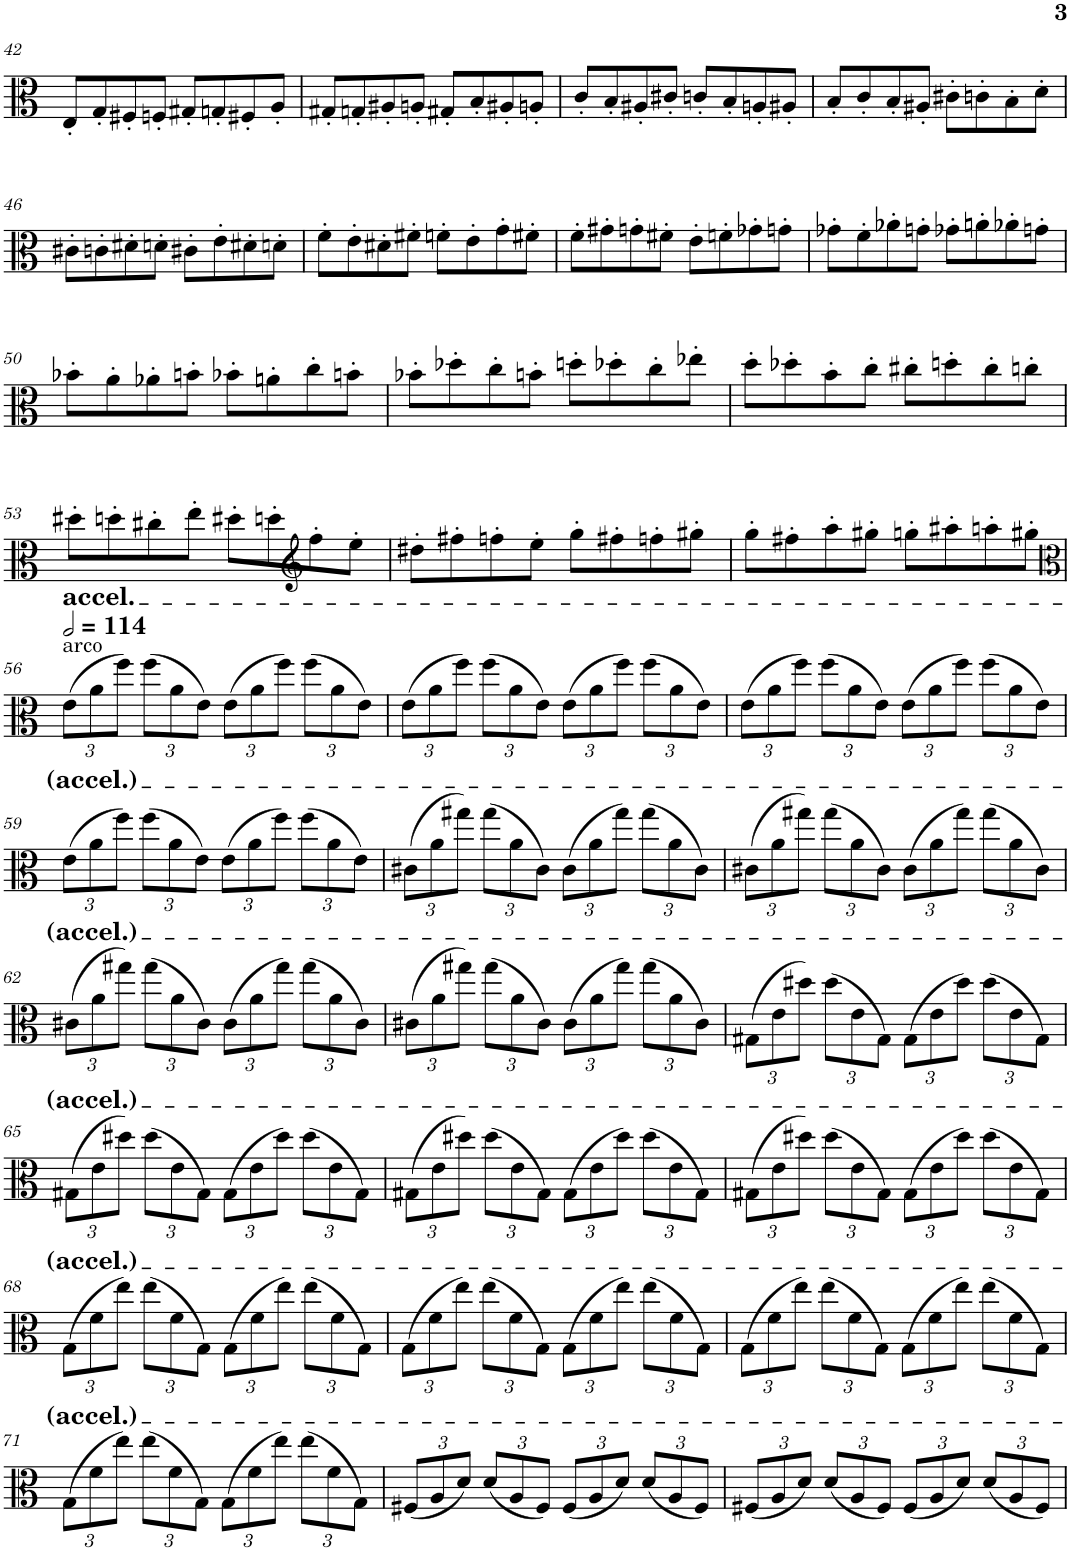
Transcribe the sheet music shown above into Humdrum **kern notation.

**kern
*part1
*staff1
*I"Viola
*I'Vla.
!!LO:PB:g=z
*clefC3
*k[]
*M4/4
=42
8E'/L
8G'/
8F#X'/
8Fn'/J
8G#X'/L
8Gn'/
8F#X'/
8A'/J
=43
8G#X'/L
8Gn'/
8A#X'/
8An'/J
8G#X'/L
8B'/
8A#X'/
8An'/J
=44
8c'/L
8B'/
8A#X'/
8c#X'/J
8cn'/L
8B'/
8An'/
8A#X'/J
=45
8B'/L
8c'/
8B'/
8A#X'/J
8c#X'\L
8cn'\
8B'\
8d'\J
!!LO:LB:g=z
=46
8c#X'\L
8cn'\
8d#X'\
8dn'\J
8c#X'\L
8e'\
8d#X'\
8dn'\J
=47
8f'\L
8e'\
8d#X'\
8f#X'\J
8fn'\L
8e'\
8g'\
8f#X'\J
=48
8f'\L
8g#X'\
8gn'\
8f#X'\J
8e'\L
8fn'\
8g-X'\
8gn'\J
=49
8g-X'\L
8f'\
8a-X'\
8gn'\J
8g-X'\L
8an'\
8a-X'\
8gn'\J
!!LO:LB:g=z
=50
8b-X'\L
8a'\
8a-X'\
8bn'\J
8b-X'\L
8an'\
8cc'\
8bn'\J
=51
8b-X'\L
8dd-X'\
8cc'\
8bn'\J
8ddn'\L
8dd-X'\
8cc'\
8ee-X'\J
=52
8dd'\L
8dd-X'\
8b'\
8cc'\J
8cc#X'\L
8ddn'\
8cc#'\
8ccn'\J
!!LO:LB:g=z
=53
8dd#X'\L
8ddn'\
8cc#X'\
8ee'\J
8dd#X'\L
8ddn'\
*clefG2
8ff'\
8ee'\J
=54
8dd#X'\L
8ff#X'\
8ffn'\
8ee'\J
8gg'\L
8ff#X'\
8ffn'\
8gg#X'\J
=55
8gg'\L
8ff#X'\
8aa'\
8gg#X'\J
8ggn'\L
8aa#X'\
8aan'\
8gg#X'\J
!!LO:LB:g=z
=56
*clefC3
*Xbrackettup
*MM228
!LO:TX:a:t=arco
!LO:TX:a:t=accel.
(12e\L
12a\
12ff\J)
(12ff\L
12a\
12e\J)
(12e\L
12a\
12ff\J)
(12ff\L
12a\
12e\J)
=57
(12e\L
12a\
12ff\J)
(12ff\L
12a\
12e\J)
(12e\L
12a\
12ff\J)
(12ff\L
12a\
12e\J)
=58
(12e\L
12a\
12ff\J)
(12ff\L
12a\
12e\J)
(12e\L
12a\
12ff\J)
(12ff\L
12a\
12e\J)
!!LO:LB:g=z
=59
(12e\L
12a\
12ff\J)
(12ff\L
12a\
12e\J)
(12e\L
12a\
12ff\J)
(12ff\L
12a\
12e\J)
=60
(12c#X\L
12a\
12gg#X\J)
(12gg#\L
12a\
12c#\J)
(12c#\L
12a\
12gg#\J)
(12gg#\L
12a\
12c#\J)
=61
(12c#X\L
12a\
12gg#X\J)
(12gg#\L
12a\
12c#\J)
(12c#\L
12a\
12gg#\J)
(12gg#\L
12a\
12c#\J)
!!LO:LB:g=z
=62
(12c#X\L
12a\
12gg#X\J)
(12gg#\L
12a\
12c#\J)
(12c#\L
12a\
12gg#\J)
(12gg#\L
12a\
12c#\J)
=63
(12c#X\L
12a\
12gg#X\J)
(12gg#\L
12a\
12c#\J)
(12c#\L
12a\
12gg#\J)
(12gg#\L
12a\
12c#\J)
=64
(12G#X\L
12e\
12dd#X\J)
(12dd#\L
12e\
12G#\J)
(12G#\L
12e\
12dd#\J)
(12dd#\L
12e\
12G#\J)
!!LO:LB:g=z
=65
(12G#X\L
12e\
12dd#X\J)
(12dd#\L
12e\
12G#\J)
(12G#\L
12e\
12dd#\J)
(12dd#\L
12e\
12G#\J)
=66
(12G#X\L
12e\
12dd#X\J)
(12dd#\L
12e\
12G#\J)
(12G#\L
12e\
12dd#\J)
(12dd#\L
12e\
12G#\J)
=67
(12G#X\L
12e\
12dd#X\J)
(12dd#\L
12e\
12G#\J)
(12G#\L
12e\
12dd#\J)
(12dd#\L
12e\
12G#\J)
!!LO:LB:g=z
=68
(12G\L
12f\
12ee\J)
(12ee\L
12f\
12G\J)
(12G\L
12f\
12ee\J)
(12ee\L
12f\
12G\J)
=69
(12G\L
12f\
12ee\J)
(12ee\L
12f\
12G\J)
(12G\L
12f\
12ee\J)
(12ee\L
12f\
12G\J)
=70
(12G\L
12f\
12ee\J)
(12ee\L
12f\
12G\J)
(12G\L
12f\
12ee\J)
(12ee\L
12f\
12G\J)
!!LO:LB:g=z
=71
(12G\L
12f\
12ee\J)
(12ee\L
12f\
12G\J)
(12G\L
12f\
12ee\J)
(12ee\L
12f\
12G\J)
=72
(12F#X/L
12A/
12d/J)
(12d/L
12A/
12F#/J)
(12F#/L
12A/
12d/J)
(12d/L
12A/
12F#/J)
=73
(12F#X/L
12A/
12d/J)
(12d/L
12A/
12F#/J)
(12F#/L
12A/
12d/J)
(12d/L
12A/
12F#/J)
=
*-
